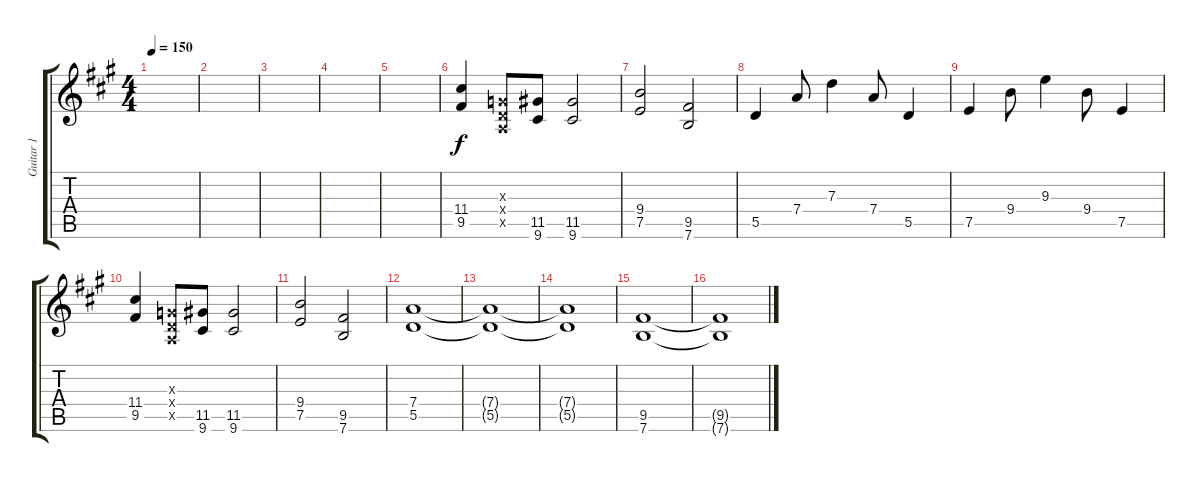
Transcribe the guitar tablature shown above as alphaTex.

\track ("Guitar 1" "Guitar 1") {instrument acousticguitarsteel}
\staff {score tabs}
\tuning (E4 B3 G3 D3 A2 E2) {hide}
\ts (4 4)
\tempo 150
\clef g2
\ks a
|
|
|
|
|
(11.4 9.5).4 (0.3{x} 0.4{x} 0.5{x}).8 (11.5 9.6).8 (11.5 9.6).2 |
(9.4 7.5).2 (9.5 7.6).2 |
5.5.4 7.4.8 7.3.4 7.4.8 5.5.4 |
7.5.4 9.4.8 9.3.4 9.4.8 7.5.4 |
(11.4 9.5).4 (0.3{x} 0.4{x} 0.5{x}).8 (11.5 9.6).8 (11.5 9.6).2 |
(9.4 7.5).2 (9.5 7.6).2 |
(7.4 5.5).1 |
(7.4{t} 5.5{t}).1 |
(7.4{t} 5.5{t}).1 |
(9.5 7.6).1 |
(9.5{t} 7.6{t}).1
